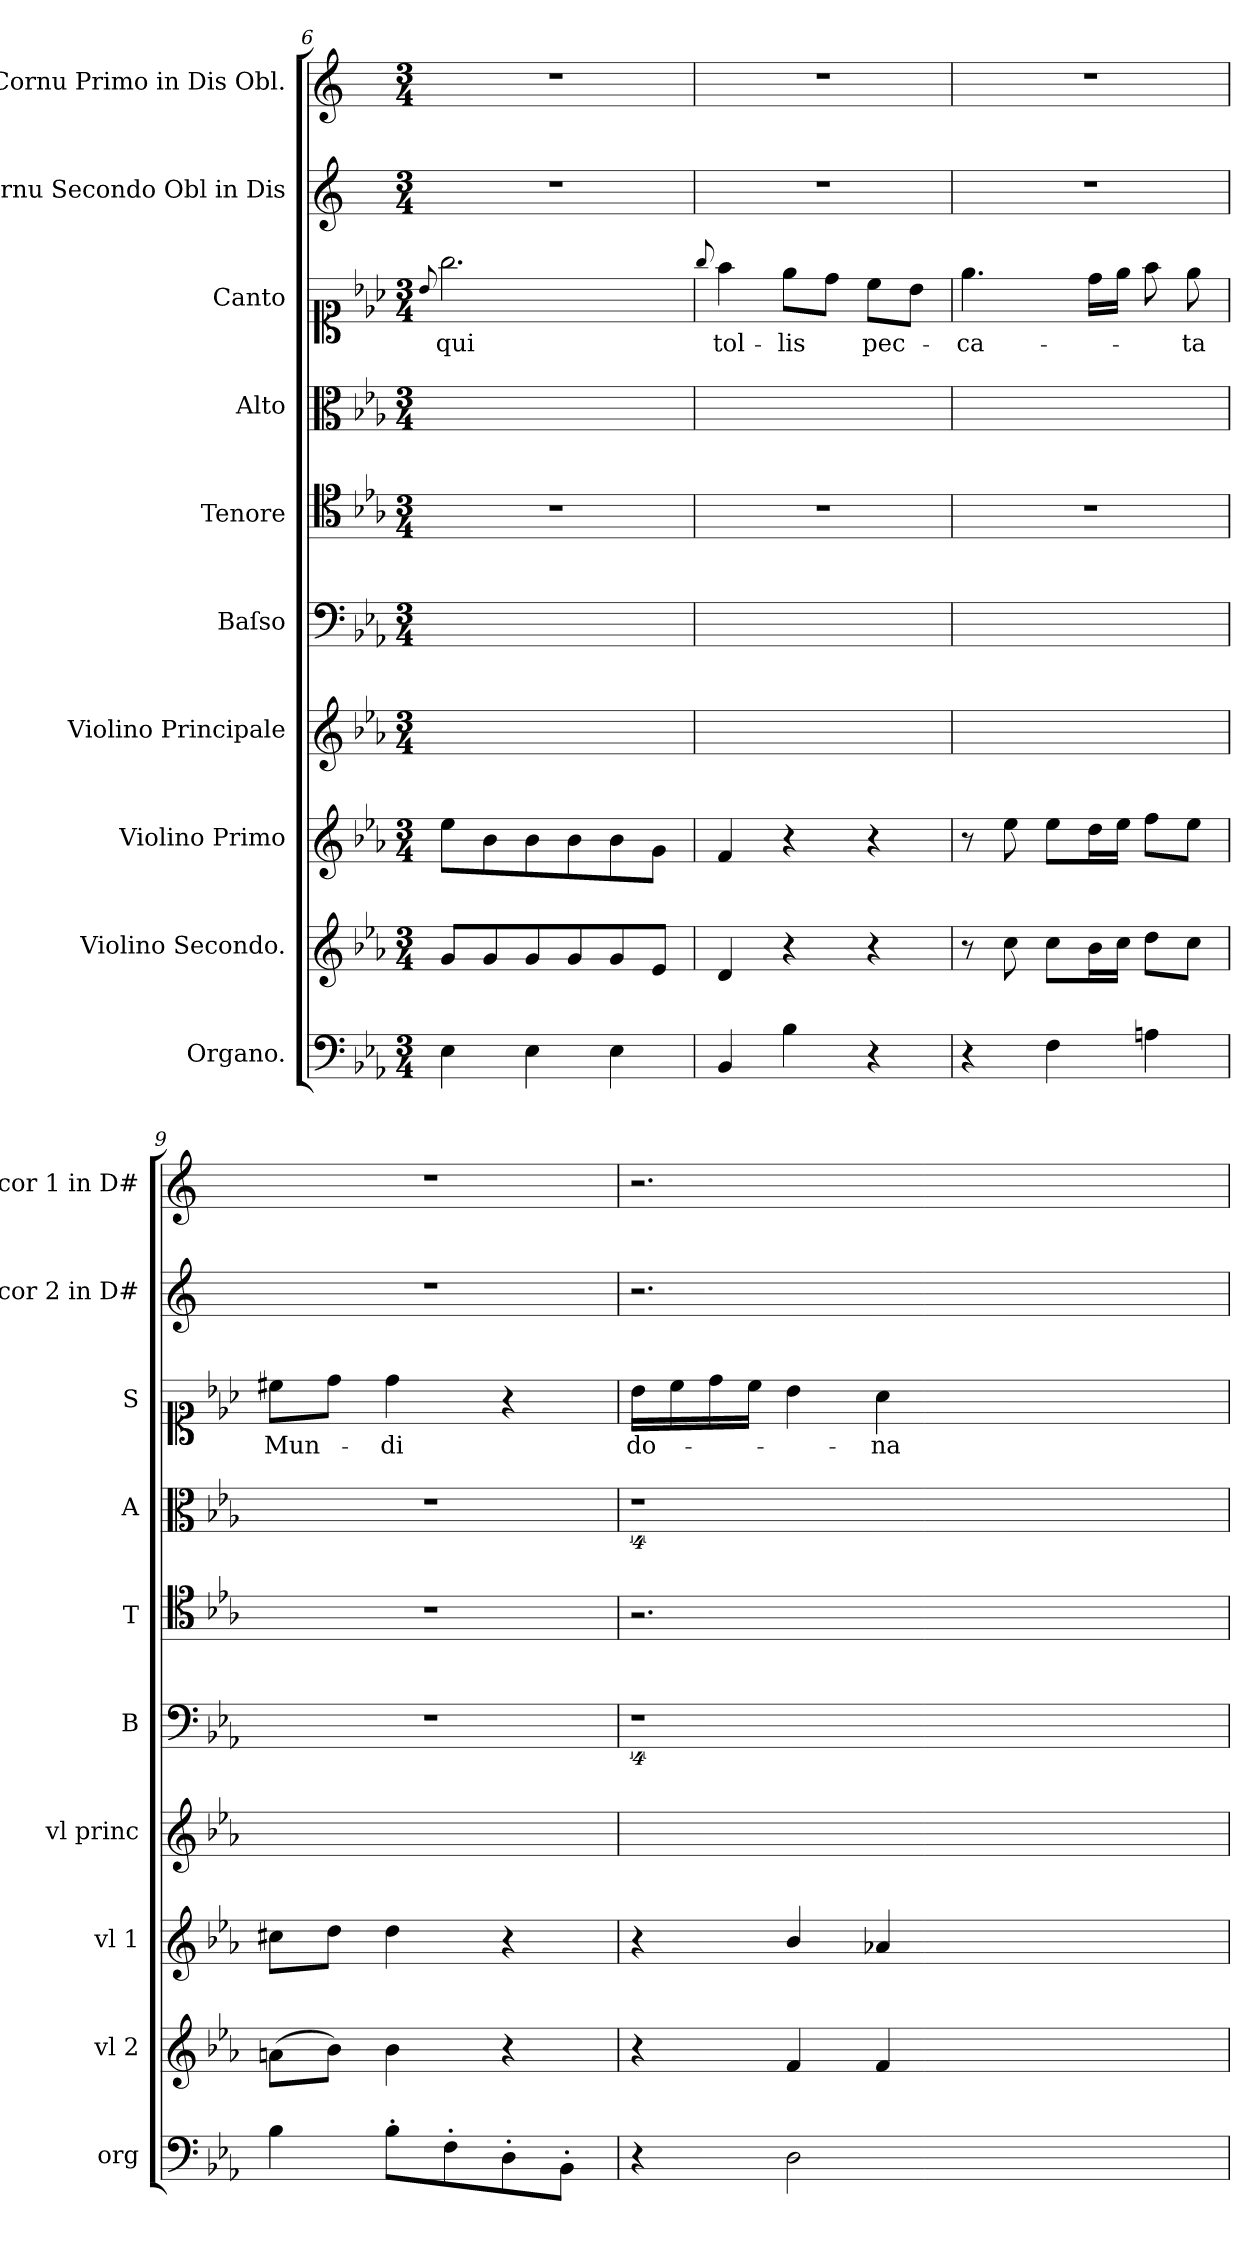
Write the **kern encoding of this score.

**kern	**kern	**kern	**kern	**kern	**kern	**kern	**kern	**text	**kern	**kern
*part10	*part9	*part8	*part7	*part6	*part5	*part4	*part3	*part3	*part2	*part1
*staff10	*staff9	*staff8	*staff7	*staff6	*staff5	*staff4	*staff3	*staff3	*staff2	*staff1
*I"Organo.	*I"Violino Secondo.	*I"Violino Primo	*I"Violino Principale	*I"Baſso	*I"Tenore	*I"Alto	*I"Canto	*	*I"Cornu Secondo Obl in Dis	*I"Cornu Primo in Dis Obl.
*I'org	*I'vl 2	*I'vl 1	*I'vl princ	*I'B	*I'T	*I'A	*I'S	*	*I'cor 2 in D#	*I'cor 1 in D#
*clefF4	*clefG2	*clefG2	*clefG2	*clefF4	*clefC4	*clefC3	*clefC1	*	*clefG2	*clefG2
*	*	*	*	*	*	*	*	*	*ITrd5c9	*ITrd5c9
*k[b-e-a-]	*k[b-e-a-]	*k[b-e-a-]	*k[b-e-a-]	*k[b-e-a-]	*k[b-e-a-]	*k[b-e-a-]	*k[b-e-a-]	*	*k[b-e-a-]	*k[b-e-a-]
*E-:	*E-:	*E-:	*E-:	*E-:	*E-:	*E-:	*E-:	*	*E-:	*E-:
*M3/4	*M3/4	*M3/4	*M3/4	*M3/4	*M3/4	*M3/4	*M3/4	*	*M3/4	*M3/4
=6	=6	=6	=6	=6	=6	=6	=6	=6	=6	=6
.	.	.	.	.	.	.	8qqb-/	.	.	.
4E-\	8g/L	8ee-\L	2.ryy	2.ryy	2.r	2.ryy	2.gg\	qui	2.r	2.r
.	8g/	8b-\	.	.	.	.	.	.	.	.
4E-\	8g/	8b-\	.	.	.	.	.	.	.	.
.	8g/	8b-\	.	.	.	.	.	.	.	.
4E-\	8g/	8b-\	.	.	.	.	.	.	.	.
.	8e-/J	8g\J	.	.	.	.	.	.	.	.
=7	=7	=7	=7	=7	=7	=7	=7	=7	=7	=7
.	.	.	.	.	.	.	8qqgg/	.	.	.
4BB-/	4d/	4f/	2.ryy	2.ryy	2.r	2.ryy	4ff\	tol-	2.r	2.r
4B-\	4r	4r	.	.	.	.	8ee-\L	-lis	.	.
.	.	.	.	.	.	.	8dd\J	.	.	.
4r	4r	4r	.	.	.	.	8cc\L	pec-	.	.
.	.	.	.	.	.	.	8b-\J	.	.	.
=8	=8	=8	=8	=8	=8	=8	=8	=8	=8	=8
4r	8r	8r	2.ryy	2.ryy	2.r	2.ryy	4.ee-\	-ca-	2.r	2.r
.	8cc\	8ee-\	.	.	.	.	.	.	.	.
4F\	8cc\L	8ee-\L	.	.	.	.	.	.	.	.
.	16b-\L	16dd\L	.	.	.	.	16dd\LL	.	.	.
.	16cc\JJ	16ee-\JJ	.	.	.	.	16ee-\JJ	.	.	.
4An\	8dd\L	8ff\L	.	.	.	.	8ff\	.	.	.
.	8cc\J	8ee-\J	.	.	.	.	8ee-\	-ta	.	.
=9	=9	=9	=9	=9	=9	=9	=9	=9	=9	=9
4B-\	(8an\L	8cc#X\L	2.ryy	2.r	2.r	2.r	8cc#X\L	Mun-	2.r	2.r
.	8b-\J)	8dd\J	.	.	.	.	8dd\J	.	.	.
8B-'\L	4b-\	4dd\	.	.	.	.	4dd\	-di	.	.
8F'\	.	.	.	.	.	.	.	.	.	.
8D'\	4r	4r	.	.	.	.	4r	.	.	.
8BB-'\J	.	.	.	.	.	.	.	.	.	.
=10	=10	=10	=10	=10	=10	=10	=10	=10	=10	=10
4r	4r	4r	2.ryy	4%9r	2.r	4%9r	16b-\LL	do-	2.r	2.r
.	.	.	.	.	.	.	16cc\	.	.	.
.	.	.	.	.	.	.	16dd\	.	.	.
.	.	.	.	.	.	.	16cc\JJ	.	.	.
2D\	4f/	4b-/	.	.	.	.	4b-\	.	.	.
.	4f/	4a-X/	.	.	.	.	4a-\	-na	.	.
1.ryy	1.ryy	1.ryy	1.ryy	.	1.ryy	.	1.ryy	.	1.ryy	1.ryy
=	=	=	=	=	=	=	=	=	=	=
*-	*-	*-	*-	*-	*-	*-	*-	*-	*-	*-
